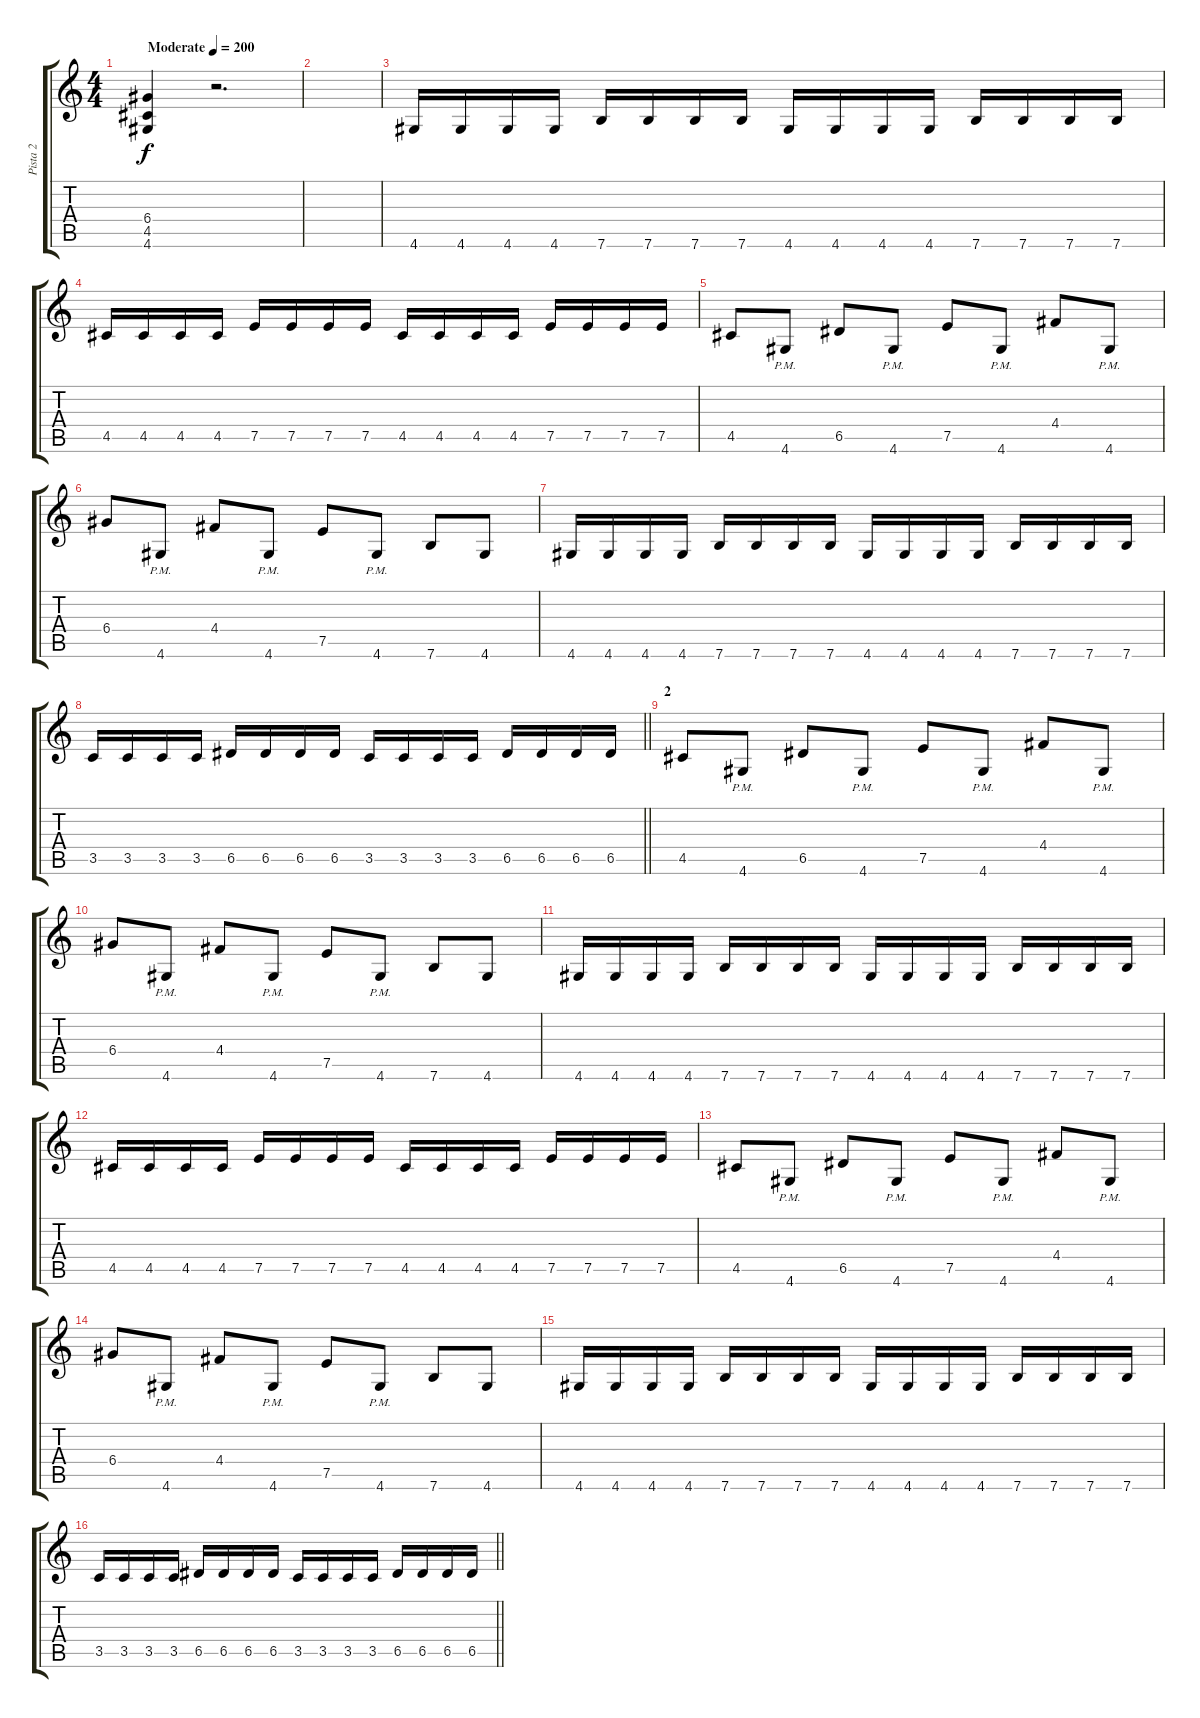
\track ("Pista 2" "Pista 2") {instrument distortionguitar}
\staff {score tabs}
\tuning (E4 B3 G3 D3 A2 E2) {hide}
\ts (4 4)
\tempo (200 "Moderate")
\tempo 208
\tempo (200 "Moderate")
\clef g2
\ks c
(6.4 4.5 4.6).4{dy f instrument distortionguitar} r.2{d} |
|
4.6.16 4.6.16 4.6.16 4.6.16 7.6.16 7.6.16 7.6.16 7.6.16 4.6.16 4.6.16 4.6.16 4.6.16 7.6.16 7.6.16 7.6.16 7.6.16 |
4.5.16 4.5.16 4.5.16 4.5.16 7.5.16 7.5.16 7.5.16 7.5.16 4.5.16 4.5.16 4.5.16 4.5.16 7.5.16 7.5.16 7.5.16 7.5.16 |
4.5.8 4.6{pm}.8 6.5.8 4.6{pm}.8 7.5.8 4.6{pm}.8 4.4.8 4.6{pm}.8 |
6.4.8 4.6{pm}.8 4.4.8 4.6{pm}.8 7.5.8 4.6{pm}.8 7.6.8 4.6.8 |
4.6.16 4.6.16 4.6.16 4.6.16 7.6.16 7.6.16 7.6.16 7.6.16 4.6.16 4.6.16 4.6.16 4.6.16 7.6.16 7.6.16 7.6.16 7.6.16 |
\barLineRight lightlight
3.5.16 3.5.16 3.5.16 3.5.16 6.5.16 6.5.16 6.5.16 6.5.16 3.5.16 3.5.16 3.5.16 3.5.16 6.5.16 6.5.16 6.5.16 6.5.16 |
\section ("" "2")
4.5.8 4.6{pm}.8 6.5.8 4.6{pm}.8 7.5.8 4.6{pm}.8 4.4.8 4.6{pm}.8 |
6.4.8 4.6{pm}.8 4.4.8 4.6{pm}.8 7.5.8 4.6{pm}.8 7.6.8 4.6.8 |
4.6.16 4.6.16 4.6.16 4.6.16 7.6.16 7.6.16 7.6.16 7.6.16 4.6.16 4.6.16 4.6.16 4.6.16 7.6.16 7.6.16 7.6.16 7.6.16 |
4.5.16 4.5.16 4.5.16 4.5.16 7.5.16 7.5.16 7.5.16 7.5.16 4.5.16 4.5.16 4.5.16 4.5.16 7.5.16 7.5.16 7.5.16 7.5.16 |
4.5.8 4.6{pm}.8 6.5.8 4.6{pm}.8 7.5.8 4.6{pm}.8 4.4.8 4.6{pm}.8 |
6.4.8 4.6{pm}.8 4.4.8 4.6{pm}.8 7.5.8 4.6{pm}.8 7.6.8 4.6.8 |
4.6.16 4.6.16 4.6.16 4.6.16 7.6.16 7.6.16 7.6.16 7.6.16 4.6.16 4.6.16 4.6.16 4.6.16 7.6.16 7.6.16 7.6.16 7.6.16 |
\barLineRight lightlight
3.5.16 3.5.16 3.5.16 3.5.16 6.5.16 6.5.16 6.5.16 6.5.16 3.5.16 3.5.16 3.5.16 3.5.16 6.5.16 6.5.16 6.5.16 6.5.16
